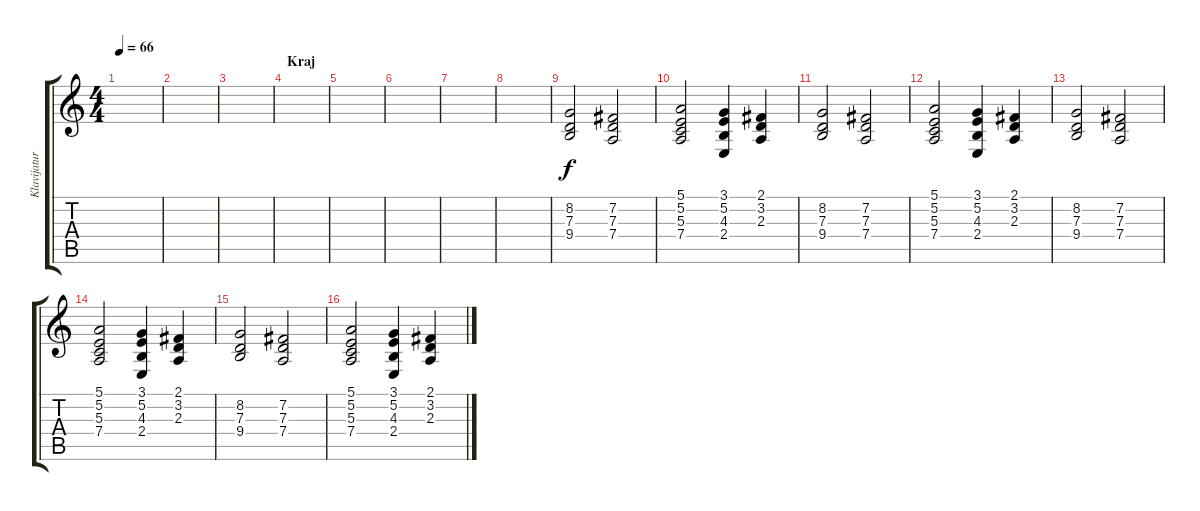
\track ("Klavijature 2" "Klavijatur") {instrument choiraahs}
\staff {score tabs}
\tuning (E4 B3 G3 D3 A2 E2) {hide}
\ts (4 4)
\tempo 66
\clef g2
\ks c
|
|
|
\section ("" "Kraj")
|
|
|
|
|
(8.2 7.3 9.4).2 (7.2 7.3 7.4).2 |
(5.1 5.2 5.3 7.4).2 (3.1 5.2 4.3 2.4).4 (2.1 3.2 2.3).4 |
(8.2 7.3 9.4).2 (7.2 7.3 7.4).2 |
(5.1 5.2 5.3 7.4).2 (3.1 5.2 4.3 2.4).4 (2.1 3.2 2.3).4 |
(8.2 7.3 9.4).2 (7.2 7.3 7.4).2 |
(5.1 5.2 5.3 7.4).2 (3.1 5.2 4.3 2.4).4 (2.1 3.2 2.3).4 |
(8.2 7.3 9.4).2 (7.2 7.3 7.4).2 |
(5.1 5.2 5.3 7.4).2 (3.1 5.2 4.3 2.4).4 (2.1 3.2 2.3).4
